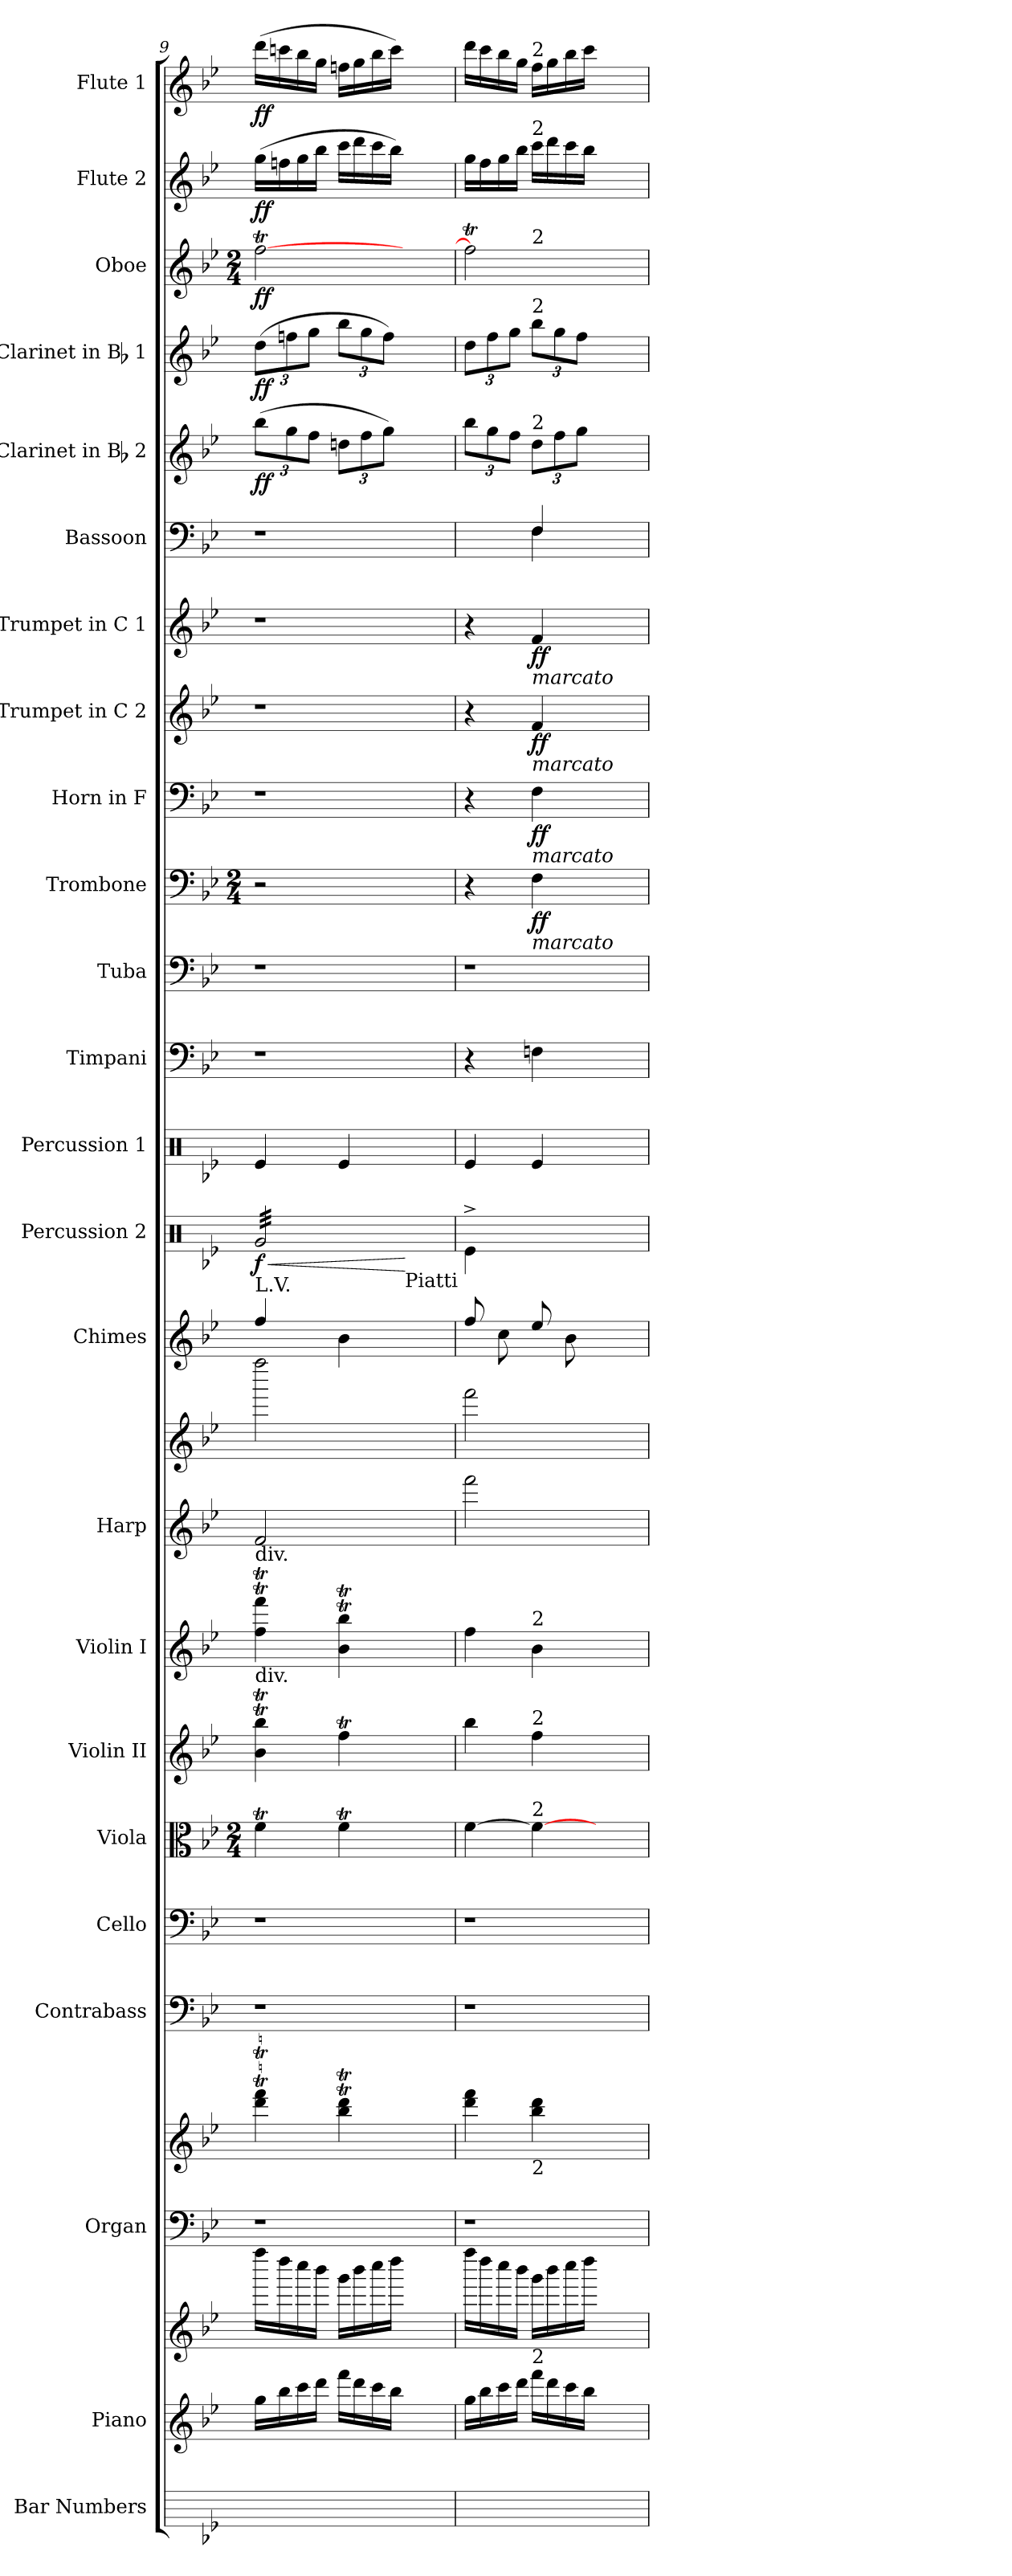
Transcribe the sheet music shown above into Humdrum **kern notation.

**kern	**kern	**kern	**kern	**kern	**kern	**kern	**kern	**kern	**kern	**kern	**kern	**kern	**kern	**dynam	**kern	**kern	**kern	**kern	**dynam	**kern	**dynam	**kern	**dynam	**kern	**dynam	**kern	**kern	**dynam	**kern	**dynam	**kern	**dynam	**kern	**dynam	**kern	**dynam
*part24	*part23	*part23	*part22	*part22	*part21	*part20	*part19	*part18	*part17	*part16	*part16	*part15	*part14	*part14	*part13	*part12	*part11	*part10	*part10	*part9	*part9	*part8	*part8	*part7	*part7	*part6	*part5	*part5	*part4	*part4	*part3	*part3	*part2	*part2	*part1	*part1
*staff27	*staff26	*staff25	*staff24	*staff23	*staff22	*staff21	*staff20	*staff19	*staff18	*staff17	*staff16	*staff15	*staff14	*staff14	*staff13	*staff12	*staff11	*staff10	*staff10	*staff9	*staff9	*staff8	*staff8	*staff7	*staff7	*staff6	*staff5	*staff5	*staff4	*staff4	*staff3	*staff3	*staff2	*staff2	*staff1	*staff1
*I"Bar Numbers	*I"Piano	*	*I"Organ	*	*I"Contrabass	*I"Cello	*I"Viola	*I"Violin II	*I"Violin I	*I"Harp	*	*I"Chimes	*I"Percussion 2	*	*I"Percussion 1	*I"Timpani	*I"Tuba	*I"Trombone	*	*I"Horn in F	*	*I"Trumpet in C 2	*	*I"Trumpet in C 1	*	*I"Bassoon	*I"Clarinet in Bb 2	*	*I"Clarinet in Bb 1	*	*I"Oboe	*	*I"Flute 2	*	*I"Flute 1	*
*	*I'Pno.	*	*I'Org.	*	*I'Cb.	*	*I'Vla.	*I'Vln. II	*I'Vln. I	*I'Hp.	*	*I'Chm.	*I'Perc. 2	*	*I'Perc. 1	*I'Timp.	*I'Tuba	*I'Tbn.	*	*	*	*I'Tpt 2	*	*I'Tpt 1	*	*I'Bsn.	*I'Cl 2	*	*I'Cl 1	*	*I'Ob.	*	*I'Fl 2	*	*I'Fl 1	*
*	*clefG2	*clefG2	*clefF4	*clefG2	*clefF4	*clefF4	*clefC3	*clefG2	*clefG2	*clefG2	*clefG2	*clefG2	*clefX	*	*clefX	*clefF4	*clefF4	*clefF4	*	*clefF4	*	*clefG2	*	*clefG2	*	*clefF4	*clefG2	*	*clefG2	*	*clefG2	*	*clefG2	*	*clefG2	*
*	*	*	*	*	*ITrd7c12	*	*	*	*	*	*	*	*	*	*	*	*	*	*	*	*	*	*	*	*	*	*	*	*	*	*	*	*	*	*	*
*k[b-e-]	*k[b-e-]	*k[b-e-]	*k[b-e-]	*k[b-e-]	*k[b-e-]	*k[b-e-]	*k[b-e-]	*k[b-e-]	*k[b-e-]	*k[b-e-]	*k[b-e-]	*k[b-e-]	*k[b-e-]	*	*k[b-e-]	*k[b-e-]	*k[b-e-]	*k[b-e-]	*	*k[b-e-]	*	*k[b-e-]	*	*k[b-e-]	*	*k[b-e-]	*k[b-e-]	*	*k[b-e-]	*	*k[b-e-]	*	*k[b-e-]	*	*k[b-e-]	*
*B-:	*B-:	*B-:	*B-:	*B-:	*B-:	*B-:	*B-:	*B-:	*B-:	*B-:	*B-:	*B-:	*B-:	*	*B-:	*B-:	*B-:	*B-:	*	*B-:	*	*B-:	*	*B-:	*	*B-:	*B-:	*	*B-:	*	*B-:	*	*B-:	*	*B-:	*
*	*	*	*	*	*	*	*M2/4	*	*	*	*	*	*	*	*	*	*	*M2/4	*	*	*	*	*	*	*	*	*	*	*	*	*M2/4	*	*	*	*	*
=9	=9	=9	=9	=9	=9	=9	=9	=9	=9	=9	=9	=9	=9	=9	=9	=9	=9	=9	=9	=9	=9	=9	=9	=9	=9	=9	=9	=9	=9	=9	=9	=9	=9	=9	=9	=9
!	!	!	!	!	!	!	!	!	!	!	!	!	!LO:TX:a:t=sus cymb	!	!	!	!	!	!	!	!	!	!	!	!	!	!	!	!	!	!	!	!	!	!	!
!	!	!	!	!	!	!	!	!	!	!	!	!LO:TX:a:t=L.V.	!	!	!	!	!	!	!	!	!	!	!	!	!	!	!	!	!	!	!	!	!	!	!	!
!	!	!	!	!	!	!	!	!	!LO:TX:a:t=div.	!	!	!	!	!	!	!	!	!	!	!	!	!	!	!	!	!	!	!	!	!	!	!	!	!	!	!
!	!	!	!	!	!	!	!	!LO:TX:a:t=div.	!	!	!	!	!	!	!	!	!	!	!	!	!	!	!	!	!	!	!	!	!	!	!	!	!	!	!	!
!	!	!	!	!	!	!	!	!	!	!	!	!	!LO:N:head=solid	!LO:HP:b	!LO:N:head=solid	!	!	!	!	!	!	!	!	!	!	!	!	!	!	!	!	!	!	!	!	!
!	!	!	!	!	!	!	!	!	!	!	!	!	!	!LO:DY:n=1:b	!	!	!	!	!	!	!	!	!	!	!	!	!	!LO:DY:b	!	!LO:DY:b	!	!LO:DY:b	!	!LO:DY:b	!	!LO:DY:b
*	*	*	*	*	*	*	*	*	*	*	*	*	*tremolo	*	*	*	*	*	*	*	*	*	*	*	*	*	*	*	*	*	*	*	*	*	*	*
1ryy	16gg\LL	16ffff\LL	1r	4ddd\T 4fff\T	1r	1r	4fT\	4b-\T 4bb-\T	4ff\T 4fff\T	2f/	2ffff\	4ff/	32Rg/LLL	< f	4Re</	1r	1r	2r	.	1r	.	1r	.	1r	.	1r	(>12bb-\L	ff	(>12dd\L	ff	[2ffT\	ff	(>16gg\LL	ff	(>16ddd\LL	ff
.	.	.	.	.	.	.	.	.	.	.	.	.	32Rg/	.	.	.	.	.	.	.	.	.	.	.	.	.	.	.	.	.	.	.	.	.	.	.
.	16bb-\	16dddd\	.	.	.	.	.	.	.	.	.	.	32Rg/	.	.	.	.	.	.	.	.	.	.	.	.	.	.	.	.	.	.	.	16ffni\	.	16cccni\	.
.	.	.	.	.	.	.	.	.	.	.	.	.	.	.	.	.	.	.	.	.	.	.	.	.	.	.	12gg\	.	12ffni\	.	.	.	.	.	.	.
.	.	.	.	.	.	.	.	.	.	.	.	.	32Rg/	.	.	.	.	.	.	.	.	.	.	.	.	.	.	.	.	.	.	.	.	.	.	.
.	16ccc\	16cccc\	.	.	.	.	.	.	.	.	.	.	32Rg/	.	.	.	.	.	.	.	.	.	.	.	.	.	.	.	.	.	.	.	16gg\	.	16bb-i\	.
.	.	.	.	.	.	.	.	.	.	.	.	.	32Rg/	.	.	.	.	.	.	.	.	.	.	.	.	.	.	.	.	.	.	.	.	.	.	.
.	.	.	.	.	.	.	.	.	.	.	.	.	.	.	.	.	.	.	.	.	.	.	.	.	.	.	12ff\J	.	12gg\J	.	.	.	.	.	.	.
.	16ddd\JJ	16bbb-\JJ	.	.	.	.	.	.	.	.	.	.	32Rg/	.	.	.	.	.	.	.	.	.	.	.	.	.	.	.	.	.	.	.	16bb-\JJ	.	16gg\JJ	.
.	.	.	.	.	.	.	.	.	.	.	.	.	32Rg/	.	.	.	.	.	.	.	.	.	.	.	.	.	.	.	.	.	.	.	.	.	.	.
!	!	!	!	!	!	!	!	!	!	!	!	!	!	!	!LO:N:head=solid	!	!	!	!	!	!	!	!	!	!	!	!	!	!	!	!	!	!	!	!	!
.	16fff\LL	16ggg\LL	.	4bb-\T 4ddd\T	.	.	4fT\	4ffT\	4b-\T 4bb-\T	.	.	4b-\	32Rg/	.	4Re</	.	.	.	.	.	.	.	.	.	.	.	12ddni\L	.	12bb-i\L	.	.	.	16ccc\LL	.	16ffni\LL	.
.	.	.	.	.	.	.	.	.	.	.	.	.	32Rg/	.	.	.	.	.	.	.	.	.	.	.	.	.	.	.	.	.	.	.	.	.	.	.
.	16ddd\	16bbb-\	.	.	.	.	.	.	.	.	.	.	32Rg/	.	.	.	.	.	.	.	.	.	.	.	.	.	.	.	.	.	.	.	16ddd\	.	16gg\	.
.	.	.	.	.	.	.	.	.	.	.	.	.	.	.	.	.	.	.	.	.	.	.	.	.	.	.	12ff\	.	12gg\	.	.	.	.	.	.	.
.	.	.	.	.	.	.	.	.	.	.	.	.	32Rg/	.	.	.	.	.	.	.	.	.	.	.	.	.	.	.	.	.	.	.	.	.	.	.
.	16ccc\	16cccc\	.	.	.	.	.	.	.	.	.	.	32Rg/	.	.	.	.	.	.	.	.	.	.	.	.	.	.	.	.	.	.	.	16ccc\	.	16bb-\	.
.	.	.	.	.	.	.	.	.	.	.	.	.	32Rg/	.	.	.	.	.	.	.	.	.	.	.	.	.	.	.	.	.	.	.	.	.	.	.
.	.	.	.	.	.	.	.	.	.	.	.	.	.	.	.	.	.	.	.	.	.	.	.	.	.	.	12gg\J)	.	12ff\J)	.	.	.	.	.	.	.
.	16bb-\JJ	16dddd\JJ	.	.	.	.	.	.	.	.	.	.	32Rg/	.	.	.	.	.	.	.	.	.	.	.	.	.	.	.	.	.	.	.	16bb-\JJ)	.	16ccc\JJ)	.
.	.	.	.	.	.	.	.	.	.	.	.	.	32Rg/JJJ	.	.	.	.	.	.	.	.	.	.	.	.	.	.	.	.	.	.	.	.	.	.	.
*	*	*	*	*	*	*	*	*	*	*	*	*	*Xtremolo	*	*	*	*	*	*	*	*	*	*	*	*	*	*	*	*	*	*	*	*	*	*	*
!	!	!	!	!	!	!	!	!	!	!	!	!	!LO:TX:b:t=Piatti	!	!	!	!	!	!	!	!	!	!	!	!	!	!	!	!	!	!	!	!	!	!	!
.	2ryy	2ryy	.	2ryy	.	.	2ryy	2ryy	2ryy	2ryy	2ryy	2ryy	2ryy	[	2ryy	.	.	2ryy	.	.	.	.	.	.	.	.	2ryy	.	2ryy	.	2ryy	.	2ryy	.	2ryy	.
=10	=10	=10	=10	=10	=10	=10	=10	=10	=10	=10	=10	=10	=10	=10	=10	=10	=10	=10	=10	=10	=10	=10	=10	=10	=10	=10	=10	=10	=10	=10	=10	=10	=10	=10	=10	=10
!	!	!	!	!	!	!	!	!	!	!	!	!	!LO:N:head=solid	!	!LO:N:head=solid	!	!	!	!	!	!	!	!	!	!	!	!	!	!	!	!	!	!	!	!	!
*	*	*	*	*	*	*	*	*	*	*	*	*	*	*	*	*	*	*	*	*	*	*	*	*	*	*^	*	*	*	*	*^	*	*	*	*	*
1ryy	16gg\LL	16ffff\LL	1r	4ddd\ 4fff\	1r	1r	[4f\	4bb-\	4ff\	2fff\	2fff\	8ff/	2Re^>\	.	4Re</	4r	1r	4r	.	4r	.	4r	.	4r	.	4ryy	4ryy	12bb-\L	.	12dd\L	.	2ffT\]	4ryy	.	16gg\LL	.	16ddd\LL	.
.	16bb-\	16dddd\	.	.	.	.	.	.	.	.	.	.	.	.	.	.	.	.	.	.	.	.	.	.	.	.	.	.	.	.	.	.	.	.	16ff\	.	16ccc\	.
.	.	.	.	.	.	.	.	.	.	.	.	.	.	.	.	.	.	.	.	.	.	.	.	.	.	.	.	12gg\	.	12ff\	.	.	.	.	.	.	.	.
.	16ccc\	16cccc\	.	.	.	.	.	.	.	.	.	8cc\	.	.	.	.	.	.	.	.	.	.	.	.	.	.	.	.	.	.	.	.	.	.	16gg\	.	16bb-\	.
.	.	.	.	.	.	.	.	.	.	.	.	.	.	.	.	.	.	.	.	.	.	.	.	.	.	.	.	12ff\J	.	12gg\J	.	.	.	.	.	.	.	.
.	16ddd\JJ	16bbb-\JJ	.	.	.	.	.	.	.	.	.	.	.	.	.	.	.	.	.	.	.	.	.	.	.	.	.	.	.	.	.	.	.	.	16bb-\JJ	.	16gg\JJ	.
!	!	!	!	!	!	!	!	!	!	!	!	!	!	!	!	!	!	!	!	!	!	!	!	!	!	!	!	!	!	!	!	!	!	!	!	!	!LO:TX:a:t=2	!
!	!	!	!	!	!	!	!	!	!	!	!	!	!	!	!	!	!	!	!	!	!	!	!	!	!	!	!	!	!	!	!	!	!	!	!LO:TX:a:t=2	!	!	!
!	!	!	!	!	!	!	!	!	!	!	!	!	!	!	!	!	!	!	!	!	!	!	!	!	!	!	!	!	!	!	!	!	!LO:TX:a:t=2	!	!	!	!	!
!	!	!	!	!	!	!	!	!	!	!	!	!	!	!	!	!	!	!	!	!	!	!	!	!	!	!	!	!	!	!LO:TX:a:t=2	!	!	!	!	!	!	!	!
!	!	!	!	!	!	!	!	!	!	!	!	!	!	!	!	!	!	!	!	!	!	!	!	!	!	!	!	!LO:TX:a:t=2	!	!	!	!	!	!	!	!	!	!
!	!	!	!	!	!	!	!	!	!	!	!	!	!	!	!	!	!	!	!	!	!	!	!	!LO:TX:b:i:t=marcato	!	!	!	!	!	!	!	!	!	!	!	!	!	!
!	!	!	!	!	!	!	!	!	!	!	!	!	!	!	!	!	!	!	!	!	!	!LO:TX:b:i:t=marcato	!	!	!	!	!	!	!	!	!	!	!	!	!	!	!	!
!	!	!	!	!	!	!	!	!	!	!	!	!	!	!	!	!	!	!	!	!LO:TX:b:i:t=marcato	!	!	!	!	!	!	!	!	!	!	!	!	!	!	!	!	!	!
!	!	!	!	!	!	!	!	!	!	!	!	!	!	!	!	!	!	!LO:TX:b:i:t=marcato	!	!	!	!	!	!	!	!	!	!	!	!	!	!	!	!	!	!	!	!
!	!	!	!	!	!	!	!	!	!LO:TX:a:t=2	!	!	!	!	!	!	!	!	!	!	!	!	!	!	!	!	!	!	!	!	!	!	!	!	!	!	!	!	!
!	!	!	!	!	!	!	!	!LO:TX:a:t=2	!	!	!	!	!	!	!	!	!	!	!	!	!	!	!	!	!	!	!	!	!	!	!	!	!	!	!	!	!	!
!	!	!	!	!	!	!	!LO:TX:a:t=2	!	!	!	!	!	!	!	!	!	!	!	!	!	!	!	!	!	!	!	!	!	!	!	!	!	!	!	!	!	!	!
!	!	!	!	!LO:TX:b:t=2	!	!	!	!	!	!	!	!	!	!	!	!	!	!	!	!	!	!	!	!	!	!	!	!	!	!	!	!	!	!	!	!	!	!
!	!LO:TX:a:t=2	!	!	!	!	!	!	!	!	!	!	!	!	!	!	!	!	!	!	!	!	!	!	!	!	!	!	!	!	!	!	!	!	!	!	!	!	!
!	!	!	!	!	!	!	!	!	!	!	!	!	!	!	!LO:N:head=solid	!	!	!	!LO:DY:b	!	!LO:DY:b	!	!LO:DY:b	!	!LO:DY:b	!	!	!	!	!	!	!	!	!	!	!	!	!
.	16fff\LL	16ggg\LL	.	4bb-\ 4ddd\	.	.	4f\_	4ff\	4b-\	.	.	8ee-i/	.	.	4Re</	4Fni\	.	4F\	ff	4F\	ff	4f/	ff	4f/	ff	4F/	4F\	12dd\L	.	12bb-\L	.	.	2.ryy	.	16ccc\LL	.	16ff\LL	.
.	16ddd\	16bbb-\	.	.	.	.	.	.	.	.	.	.	.	.	.	.	.	.	.	.	.	.	.	.	.	.	.	.	.	.	.	.	.	.	16ddd\	.	16gg\	.
.	.	.	.	.	.	.	.	.	.	.	.	.	.	.	.	.	.	.	.	.	.	.	.	.	.	.	.	12ff\	.	12gg\	.	.	.	.	.	.	.	.
.	16ccc\	16cccc\	.	.	.	.	.	.	.	.	.	8b-i\	.	.	.	.	.	.	.	.	.	.	.	.	.	.	.	.	.	.	.	.	.	.	16ccc\	.	16bb-\	.
.	.	.	.	.	.	.	.	.	.	.	.	.	.	.	.	.	.	.	.	.	.	.	.	.	.	.	.	12gg\J	.	12ff\J	.	.	.	.	.	.	.	.
.	16bb-\JJ	16dddd\JJ	.	.	.	.	.	.	.	.	.	.	.	.	.	.	.	.	.	.	.	.	.	.	.	.	.	.	.	.	.	.	.	.	16bb-\JJ	.	16ccc\JJ	.
.	2ryy	2ryy	.	2ryy	.	.	2ryy	2ryy	2ryy	2ryy	2ryy	2ryy	2ryy	.	2ryy	2ryy	.	2ryy	.	2ryy	.	2ryy	.	2ryy	.	2ryy	2ryy	2ryy	.	2ryy	.	2ryy	.	.	2ryy	.	2ryy	.
*	*	*	*	*	*	*	*	*	*	*	*	*	*	*	*	*	*	*	*	*	*	*	*	*	*	*v	*v	*	*	*	*	*v	*v	*	*	*	*	*
=	=	=	=	=	=	=	=	=	=	=	=	=	=	=	=	=	=	=	=	=	=	=	=	=	=	=	=	=	=	=	=	=	=	=	=	=
*-	*-	*-	*-	*-	*-	*-	*-	*-	*-	*-	*-	*-	*-	*-	*-	*-	*-	*-	*-	*-	*-	*-	*-	*-	*-	*-	*-	*-	*-	*-	*-	*-	*-	*-	*-	*-
